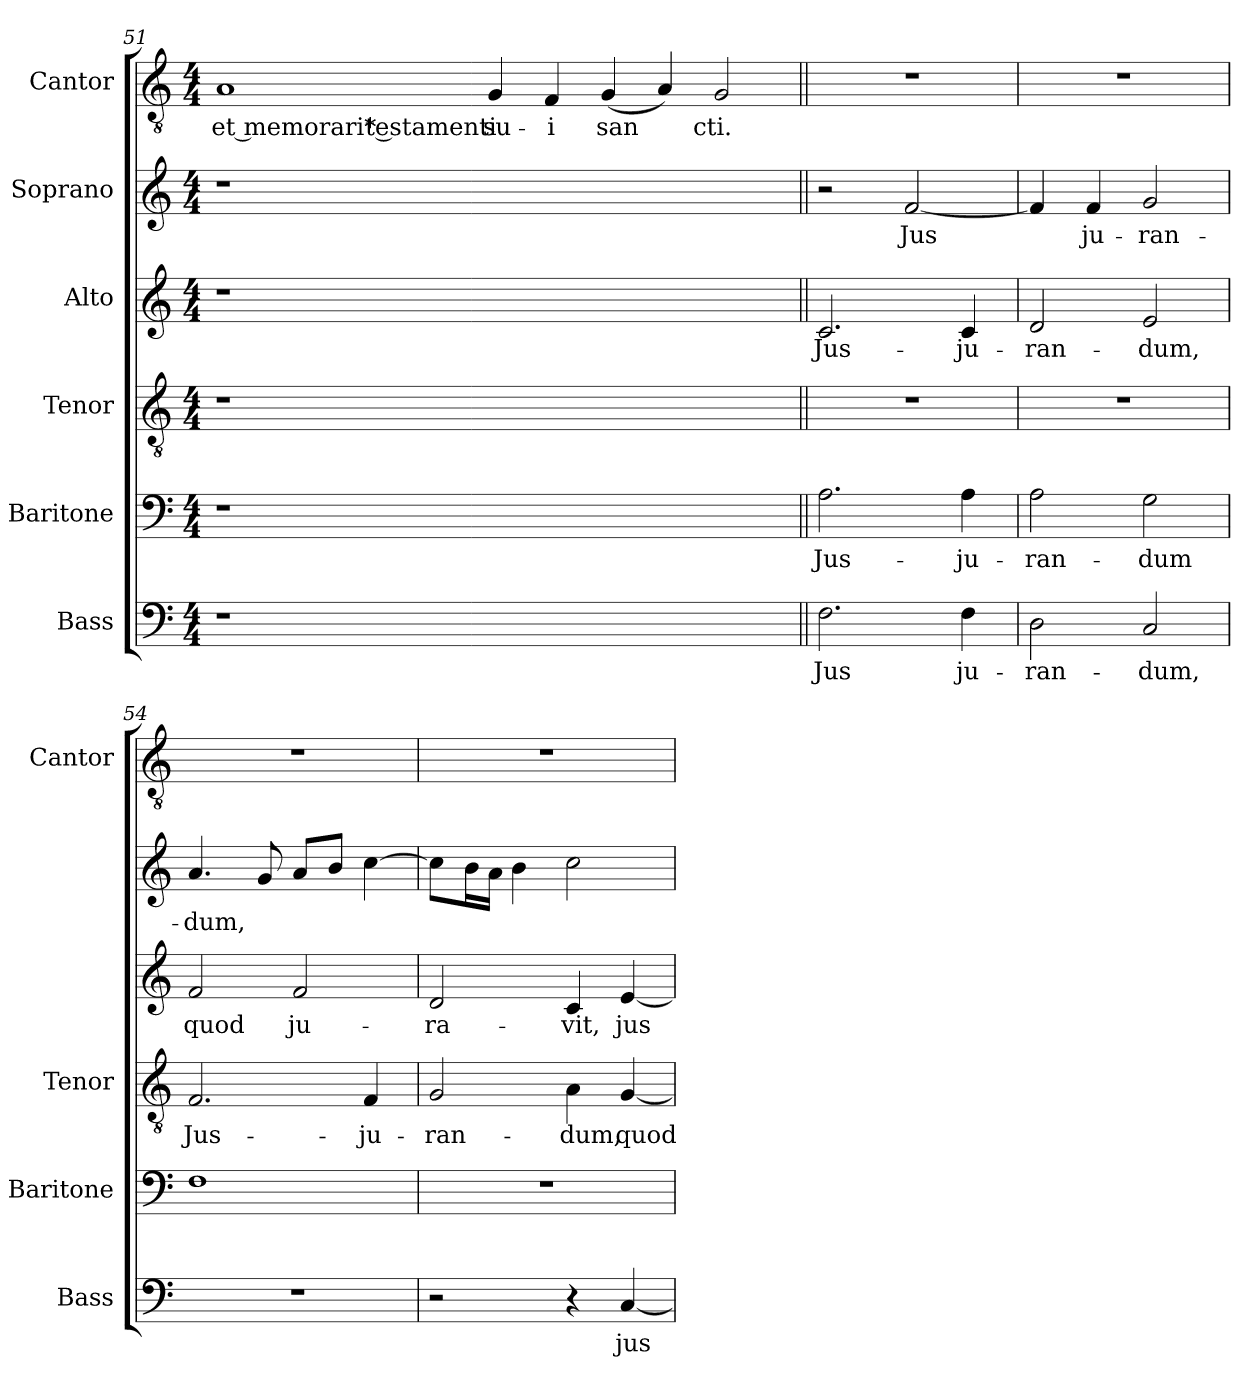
**kern	**text	**kern	**text	**kern	**text	**kern	**text	**kern	**text	**kern	**text
*part6	*part6	*part5	*part5	*part4	*part4	*part3	*part3	*part2	*part2	*part1	*part1
*staff6	*staff6	*staff5	*staff5	*staff4	*staff4	*staff3	*staff3	*staff2	*staff2	*staff1	*staff1
*I"Bass	*	*I"Baritone	*	*I"Tenor	*	*I"Alto	*	*I"Soprano	*	*I"Cantor	*
*I'Bass	*	*I'Baritone	*	*I'Tenor	*	*	*	*	*	*I'Cantor	*
*clefF4	*	*clefF4	*	*clefGv2	*	*clefG2	*	*clefG2	*	*clefGv2	*
*ITrd7c12	*	*	*	*	*	*	*	*	*	*ITrd7c12	*
*k[]	*	*k[]	*	*k[]	*	*k[]	*	*k[]	*	*k[]	*
*C:	*	*C:	*	*C:	*	*C:	*	*C:	*	*C:	*
*M4/4	*	*M4/4	*	*M4/4	*	*M4/4	*	*M4/4	*	*M4/4	*
=51	=51	=51	=51	=51	=51	=51	=51	=51	=51	=51	=51
!LO:N:vis=1	!	!LO:N:vis=1	!	!LO:N:vis=1	!	!LO:N:vis=1	!	!LO:N:vis=1	!	!	!
!	!	!	!	!	!	!	!	!	!	!	!LO:LY:b:color=#000000
1r	.	1r	.	1r	.	1r	.	1r	.	1AAi	et memorari* testamenti
!	!	!	!	!	!	!	!	!	!	!	!LO:LY:b:color=#000000
1.ryy	.	1.ryy	.	1.ryy	.	1.ryy	.	1.ryy	.	4GGi/	su-
!	!	!	!	!	!	!	!	!	!	!	!LO:LY:b:color=#000000
.	.	.	.	.	.	.	.	.	.	4FFi/	-i
!	!	!	!	!	!	!	!	!	!	!	!LO:LY:b:color=#000000
.	.	.	.	.	.	.	.	.	.	(4GGi/	san
.	.	.	.	.	.	.	.	.	.	4AAi/)	.
!	!	!	!	!	!	!	!	!	!	!	!LO:LY:b:color=#000000
.	.	.	.	.	.	.	.	.	.	2GGi/	cti.
!!LO:LB:g=z
=52||	=52||	=52||	=52||	=52||	=52||	=52||	=52||	=52||	=52||	=52||	=52||
!	!LO:LY:b:color=#000000	!	!	!	!	!	!	!	!	!	!
!	!	!	!LO:LY:b:color=#000000	!	!	!	!	!	!	!	!
!	!	!	!	!	!	!	!LO:LY:b:color=#000000	!	!	!	!
2.FFi\	Jus	2.Ai\	Jus-	1r	.	2.ci/	Jus-	2r	.	1r	.
!	!	!	!	!	!	!	!	!	!LO:LY:b:color=#000000	!	!
.	.	.	.	.	.	.	.	[<2fi/	Jus	.	.
!	!LO:LY:b:color=#000000	!	!	!	!	!	!	!	!	!	!
!	!	!	!LO:LY:b:color=#000000	!	!	!	!	!	!	!	!
!	!	!	!	!	!	!	!LO:LY:b:color=#000000	!	!	!	!
4FFi\	ju-	4Ai\	-ju-	.	.	4ci/	-ju-	.	.	.	.
=53	=53	=53	=53	=53	=53	=53	=53	=53	=53	=53	=53
!	!LO:LY:b:color=#000000	!	!	!	!	!	!	!	!	!	!
!	!	!	!LO:LY:b:color=#000000	!	!	!	!	!	!	!	!
!	!	!	!	!	!	!	!LO:LY:b:color=#000000	!	!	!	!
2DDi\	-ran-	2Ai\	-ran-	1r	.	2di/	-ran-	4fi/]	.	1r	.
!	!	!	!	!	!	!	!	!	!LO:LY:b:color=#000000	!	!
.	.	.	.	.	.	.	.	4fi/	ju-	.	.
!	!LO:LY:b:color=#000000	!	!	!	!	!	!	!	!	!	!
!	!	!	!LO:LY:b:color=#000000	!	!	!	!	!	!	!	!
!	!	!	!	!	!	!	!LO:LY:b:color=#000000	!	!	!	!
!	!	!	!	!	!	!	!	!	!LO:LY:b:color=#000000	!	!
2CCi/	-dum,	2Gi\	-dum	.	.	2ei/	-dum,	2gi/	-ran-	.	.
=54	=54	=54	=54	=54	=54	=54	=54	=54	=54	=54	=54
!	!	!	!	!	!LO:LY:b:color=#000000	!	!	!	!	!	!
!	!	!	!	!	!	!	!LO:LY:b:color=#000000	!	!	!	!
!	!	!	!	!	!	!	!	!	!LO:LY:b:color=#000000	!	!
1r	.	1Fi	.	2.Fi/	Jus-	2fi/	quod	4.ai/	-dum,	1r	.
.	.	.	.	.	.	.	.	8gi/	.	.	.
!	!	!	!	!	!	!	!LO:LY:b:color=#000000	!	!	!	!
.	.	.	.	.	.	2fi/	ju-	8ai/L	.	.	.
.	.	.	.	.	.	.	.	8bi/J	.	.	.
!	!	!	!	!	!LO:LY:b:color=#000000	!	!	!	!	!	!
.	.	.	.	4Fi/	-ju-	.	.	[>4cci\	.	.	.
=55	=55	=55	=55	=55	=55	=55	=55	=55	=55	=55	=55
!	!	!	!	!	!LO:LY:b:color=#000000	!	!	!	!	!	!
!	!	!	!	!	!	!	!LO:LY:b:color=#000000	!	!	!	!
2r	.	1r	.	2Gi/	-ran-	2di/	-ra-	8cci\L]	.	1r	.
.	.	.	.	.	.	.	.	16bi\L	.	.	.
.	.	.	.	.	.	.	.	16ai\JJ	.	.	.
.	.	.	.	.	.	.	.	4bi\	.	.	.
!	!	!	!	!	!LO:LY:b:color=#000000	!	!	!	!	!	!
!	!	!	!	!	!	!	!LO:LY:b:color=#000000	!	!	!	!
4r	.	.	.	4Ai\	-dum,	4ci/	-vit,	2cci\	.	.	.
!	!LO:LY:b:color=#000000	!	!	!	!	!	!	!	!	!	!
!	!	!	!	!	!LO:LY:b:color=#000000	!	!	!	!	!	!
!	!	!	!	!	!	!	!LO:LY:b:color=#000000	!	!	!	!
[<4CCi/	jus-	.	.	[<4Gi/	quod	[<4ei/	jus-	.	.	.	.
=	=	=	=	=	=	=	=	=	=	=	=
*-	*-	*-	*-	*-	*-	*-	*-	*-	*-	*-	*-
